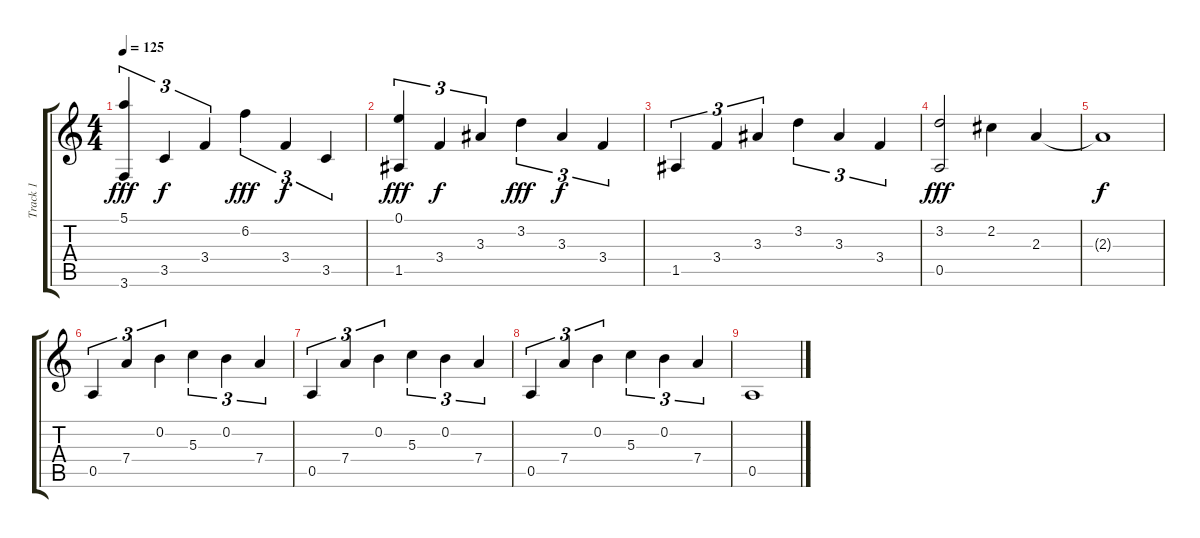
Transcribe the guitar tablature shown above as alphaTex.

\track ("Track 1" "Track 1") {instrument acousticguitarnylon}
\staff {score tabs}
\tuning (E4 B3 G3 D3 A2 D2) {hide}
\ts (4 4)
\tempo 125
\clef g2
\ks c
(5.1 3.6).4{tu (3 2) dy fff} 3.5.4{tu (3 2) dy f} 3.4.4{tu (3 2)} 6.2.4{tu (3 2) dy fff} 3.4.4{tu (3 2) dy f} 3.5.4{tu (3 2)} |
(0.1 1.5).4{tu (3 2) dy fff} 3.4.4{tu (3 2) dy f} 3.3.4{tu (3 2)} 3.2.4{tu (3 2) dy fff} 3.3.4{tu (3 2) dy f} 3.4.4{tu (3 2)} |
1.5.4{tu (3 2)} 3.4.4{tu (3 2)} 3.3.4{tu (3 2)} 3.2.4{tu (3 2)} 3.3.4{tu (3 2)} 3.4.4{tu (3 2)} |
(3.2 0.5).2{dy fff} 2.2.4 2.3.4 |
2.3{t}.1{dy f} |
0.5.4{tu (3 2)} 7.4.4{tu (3 2)} 0.2.4{tu (3 2)} 5.3.4{tu (3 2)} 0.2.4{tu (3 2)} 7.4.4{tu (3 2)} |
0.5.4{tu (3 2)} 7.4.4{tu (3 2)} 0.2.4{tu (3 2)} 5.3.4{tu (3 2)} 0.2.4{tu (3 2)} 7.4.4{tu (3 2)} |
0.5.4{tu (3 2)} 7.4.4{tu (3 2)} 0.2.4{tu (3 2)} 5.3.4{tu (3 2)} 0.2.4{tu (3 2)} 7.4.4{tu (3 2)} |
0.5.1
